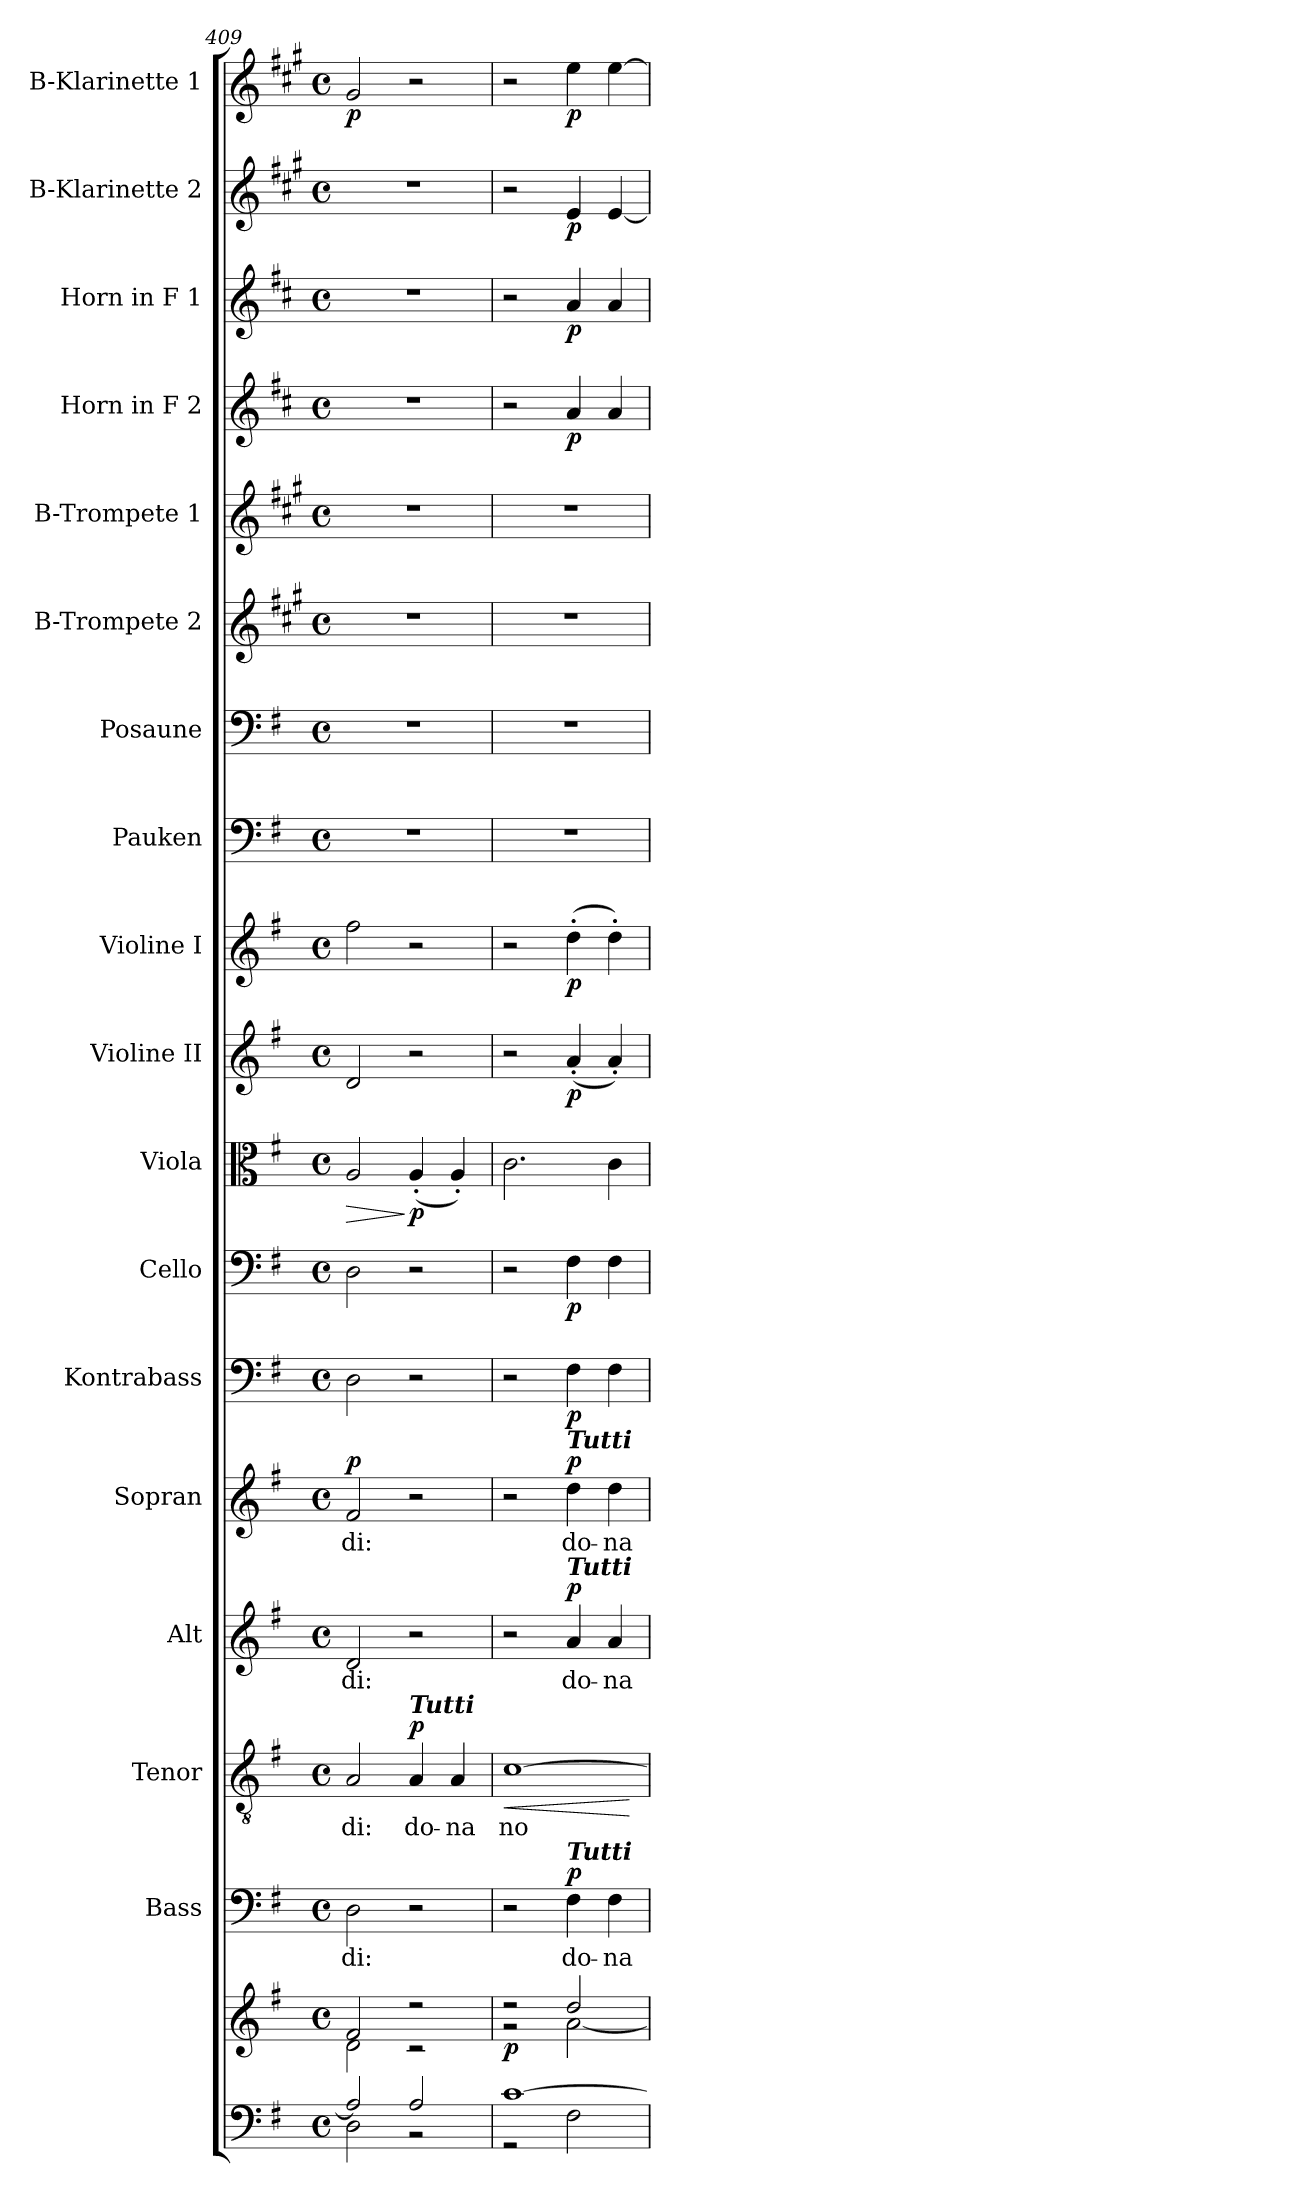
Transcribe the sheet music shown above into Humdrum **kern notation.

**kern	**kern	**dynam	**kern	**text	**dynam	**kern	**text	**dynam	**kern	**text	**dynam	**kern	**text	**dynam	**kern	**dynam	**kern	**dynam	**kern	**dynam	**kern	**dynam	**kern	**dynam	**kern	**kern	**kern	**kern	**kern	**dynam	**kern	**dynam	**kern	**dynam	**kern	**dynam
*part18	*part18	*part18	*part17	*part17	*part17	*part16	*part16	*part16	*part15	*part15	*part15	*part14	*part14	*part14	*part13	*part13	*part12	*part12	*part11	*part11	*part10	*part10	*part9	*part9	*part8	*part7	*part6	*part5	*part4	*part4	*part3	*part3	*part2	*part2	*part1	*part1
*staff19	*staff18	*staff18/19	*staff17	*staff17	*staff17	*staff16	*staff16	*staff16	*staff15	*staff15	*staff15	*staff14	*staff14	*staff14	*staff13	*staff13	*staff12	*staff12	*staff11	*staff11	*staff10	*staff10	*staff9	*staff9	*staff8	*staff7	*staff6	*staff5	*staff4	*staff4	*staff3	*staff3	*staff2	*staff2	*staff1	*staff1
*	*	*	*I"Bass	*	*	*I"Tenor	*	*	*I"Alt	*	*	*I"Sopran	*	*	*I"Kontrabass	*	*I"Cello	*	*I"Viola	*	*I"Violine II	*	*I"Violine I	*	*I"Pauken	*I"Posaune	*I"B-Trompete 2	*I"B-Trompete 1	*I"Horn in F 2	*	*I"Horn in F 1	*	*I"B-Klarinette 2	*	*I"B-Klarinette 1	*
*	*	*	*I'B.	*	*	*I'T.	*	*	*I'A.	*	*	*I'S.	*	*	*I'Kb.	*	*	*	*I'Vla.	*	*I'Vl. II	*	*I'Vl. I	*	*I'Pk.	*I'Pos.	*I'B Trp. 2	*I'B Trp. 1	*	*	*	*	*I'B Kl. 2	*	*I'B Kl. 1	*
*clefF4	*clefG2	*	*clefF4	*	*	*clefGv2	*	*	*clefG2	*	*	*clefG2	*	*	*clefF4	*	*clefF4	*	*clefC3	*	*clefG2	*	*clefG2	*	*clefF4	*clefF4	*clefG2	*clefG2	*clefG2	*	*clefG2	*	*clefG2	*	*clefG2	*
*	*	*	*	*	*	*	*	*	*	*	*	*	*	*	*ITrd7c12	*	*	*	*	*	*	*	*	*	*	*	*ITrd1c2	*ITrd1c2	*ITrd4c7	*	*ITrd4c7	*	*ITrd1c2	*	*ITrd1c2	*
*k[f#]	*k[f#]	*	*k[f#]	*	*	*k[f#]	*	*	*k[f#]	*	*	*k[f#]	*	*	*k[f#]	*	*k[f#]	*	*k[f#]	*	*k[f#]	*	*k[f#]	*	*k[f#]	*k[f#]	*k[f#]	*k[f#]	*k[f#]	*	*k[f#]	*	*k[f#]	*	*k[f#]	*
*G:	*G:	*	*G:	*	*	*G:	*	*	*G:	*	*	*G:	*	*	*G:	*	*G:	*	*G:	*	*G:	*	*G:	*	*G:	*G:	*G:	*G:	*G:	*	*G:	*	*G:	*	*G:	*
*M4/4	*M4/4	*	*M4/4	*	*	*M4/4	*	*	*M4/4	*	*	*M4/4	*	*	*M4/4	*	*M4/4	*	*M4/4	*	*M4/4	*	*M4/4	*	*M4/4	*M4/4	*M4/4	*M4/4	*M4/4	*	*M4/4	*	*M4/4	*	*M4/4	*
*met(c)	*met(c)	*	*met(c)	*	*	*met(c)	*	*	*met(c)	*	*	*met(c)	*	*	*met(c)	*	*met(c)	*	*met(c)	*	*met(c)	*	*met(c)	*	*met(c)	*met(c)	*met(c)	*met(c)	*met(c)	*	*met(c)	*	*met(c)	*	*met(c)	*
=409	=409	=409	=409	=409	=409	=409	=409	=409	=409	=409	=409	=409	=409	=409	=409	=409	=409	=409	=409	=409	=409	=409	=409	=409	=409	=409	=409	=409	=409	=409	=409	=409	=409	=409	=409	=409
*^	*^	*	*	*	*	*	*	*	*	*	*	*	*	*	*	*	*	*	*	*	*	*	*	*	*	*	*	*	*	*	*	*	*	*	*	*
!	!	!	!	!	!	!LO:LY:b	!	!	!LO:LY:b	!	!	!LO:LY:b	!	!	!LO:LY:b	!LO:DY:a	!	!	!	!	!	!LO:HP:b	!	!	!	!	!	!	!	!	!	!	!	!	!	!	!	!LO:DY:b
2A/]	2D\	2f#/	2d\	.	2D\	-di:	.	2A/	-di:	.	2d/	-di:	.	2f#/	-di:	p	2DD\	.	2D\	.	2A/	>	2d/	.	2ff#\	.	1r	1r	1r	1r	1r	.	1r	.	1r	.	2f#/	p
!	!	!	!	!	!	!	!	!LO:TX:a:Bi:t=Tutti	!	!	!	!	!	!	!	!	!	!	!	!	!	!	!	!	!	!	!	!	!	!	!	!	!	!	!	!	!	!
!	!	!	!	!	!	!	!	!	!LO:LY:b	!LO:DY:a	!	!	!	!	!	!	!	!	!	!	!	!LO:DY:n=1:b	!	!	!	!	!	!	!	!	!	!	!	!	!	!	!	!
2A/	2rBB	2r	2r	.	2r	.	.	4A/	do-	p	2r	.	.	2r	.	.	2r	.	2r	.	(<4A'</	] p	2r	.	2r	.	.	.	.	.	.	.	.	.	.	.	2r	.
!	!	!	!	!	!	!	!	!	!LO:LY:b	!	!	!	!	!	!	!	!	!	!	!	!	!	!	!	!	!	!	!	!	!	!	!	!	!	!	!	!	!
.	.	.	.	.	.	.	.	4A/	-na	.	.	.	.	.	.	.	.	.	.	.	4A'</)	.	.	.	.	.	.	.	.	.	.	.	.	.	.	.	.	.
=410	=410	=410	=410	=410	=410	=410	=410	=410	=410	=410	=410	=410	=410	=410	=410	=410	=410	=410	=410	=410	=410	=410	=410	=410	=410	=410	=410	=410	=410	=410	=410	=410	=410	=410	=410	=410	=410	=410
!	!	!	!	!LO:DY:b	!	!	!	!	!LO:LY:b	!LO:HP:b	!	!	!	!	!	!	!	!	!	!	!	!	!	!	!	!	!	!	!	!	!	!	!	!	!	!	!	!
[>1c	2rAA	2r	2r	p	2r	.	.	[1c	no-	<	2r	.	.	2r	.	.	2r	.	2r	.	2.c\	.	2r	.	2r	.	1r	1r	1r	1r	2r	.	2r	.	2r	.	2r	.
!	!	!	!	!	!	!	!	!	!	!	!	!	!	!LO:TX:a:Bi:t=Tutti	!	!	!	!	!	!	!	!	!	!	!	!	!	!	!	!	!	!	!	!	!	!	!	!
!	!	!	!	!	!	!	!	!	!	!	!LO:TX:a:Bi:t=Tutti	!	!	!	!	!	!	!	!	!	!	!	!	!	!	!	!	!	!	!	!	!	!	!	!	!	!	!
!	!	!	!	!	!LO:TX:a:Bi:t=Tutti	!	!	!	!	!	!	!	!	!	!	!	!	!	!	!	!	!	!	!	!	!	!	!	!	!	!	!	!	!	!	!	!	!
!	!	!	!	!	!	!LO:LY:b	!LO:DY:a	!	!	!	!	!LO:LY:b	!LO:DY:a	!	!LO:LY:b	!LO:DY:a	!	!LO:DY:b	!	!LO:DY:b	!	!	!	!LO:DY:b	!	!LO:DY:b	!	!	!	!	!	!LO:DY:b	!	!LO:DY:b	!	!LO:DY:b	!	!LO:DY:b
.	2F#\	2dd/	[<2a\	.	4F#\	do-	p	.	.	.	4a/	do-	p	4dd\	do-	p	4FF#\	p	4F#\	p	.	.	(<4a'</	p	(>4dd'>\	p	.	.	.	.	4d/	p	4d/	p	4d/	p	4dd\	p
!	!	!	!	!	!	!LO:LY:b	!	!	!	!	!	!LO:LY:b	!	!	!LO:LY:b	!	!	!	!	!	!	!	!	!	!	!	!	!	!	!	!	!	!	!	!	!	!	!
.	.	.	.	.	4F#\	-na	.	.	.	.	4a/	-na	.	4dd\	-na	.	4FF#\	.	4F#\	.	4c\	.	4a'</)	.	4dd'>\)	.	.	.	.	.	4d/	.	4d/	.	[4d/	.	[4dd\	.
*v	*v	*	*	*	*	*	*	*	*	*	*	*	*	*	*	*	*	*	*	*	*	*	*	*	*	*	*	*	*	*	*	*	*	*	*	*	*	*
*	*v	*v	*	*	*	*	*	*	*	*	*	*	*	*	*	*	*	*	*	*	*	*	*	*	*	*	*	*	*	*	*	*	*	*	*	*	*
.	.	.	.	.	.	.	.	[	.	.	.	.	.	.	.	.	.	.	.	.	.	.	.	.	.	.	.	.	.	.	.	.	.	.	.	.
=	=	=	=	=	=	=	=	=	=	=	=	=	=	=	=	=	=	=	=	=	=	=	=	=	=	=	=	=	=	=	=	=	=	=	=	=
*-	*-	*-	*-	*-	*-	*-	*-	*-	*-	*-	*-	*-	*-	*-	*-	*-	*-	*-	*-	*-	*-	*-	*-	*-	*-	*-	*-	*-	*-	*-	*-	*-	*-	*-	*-	*-
